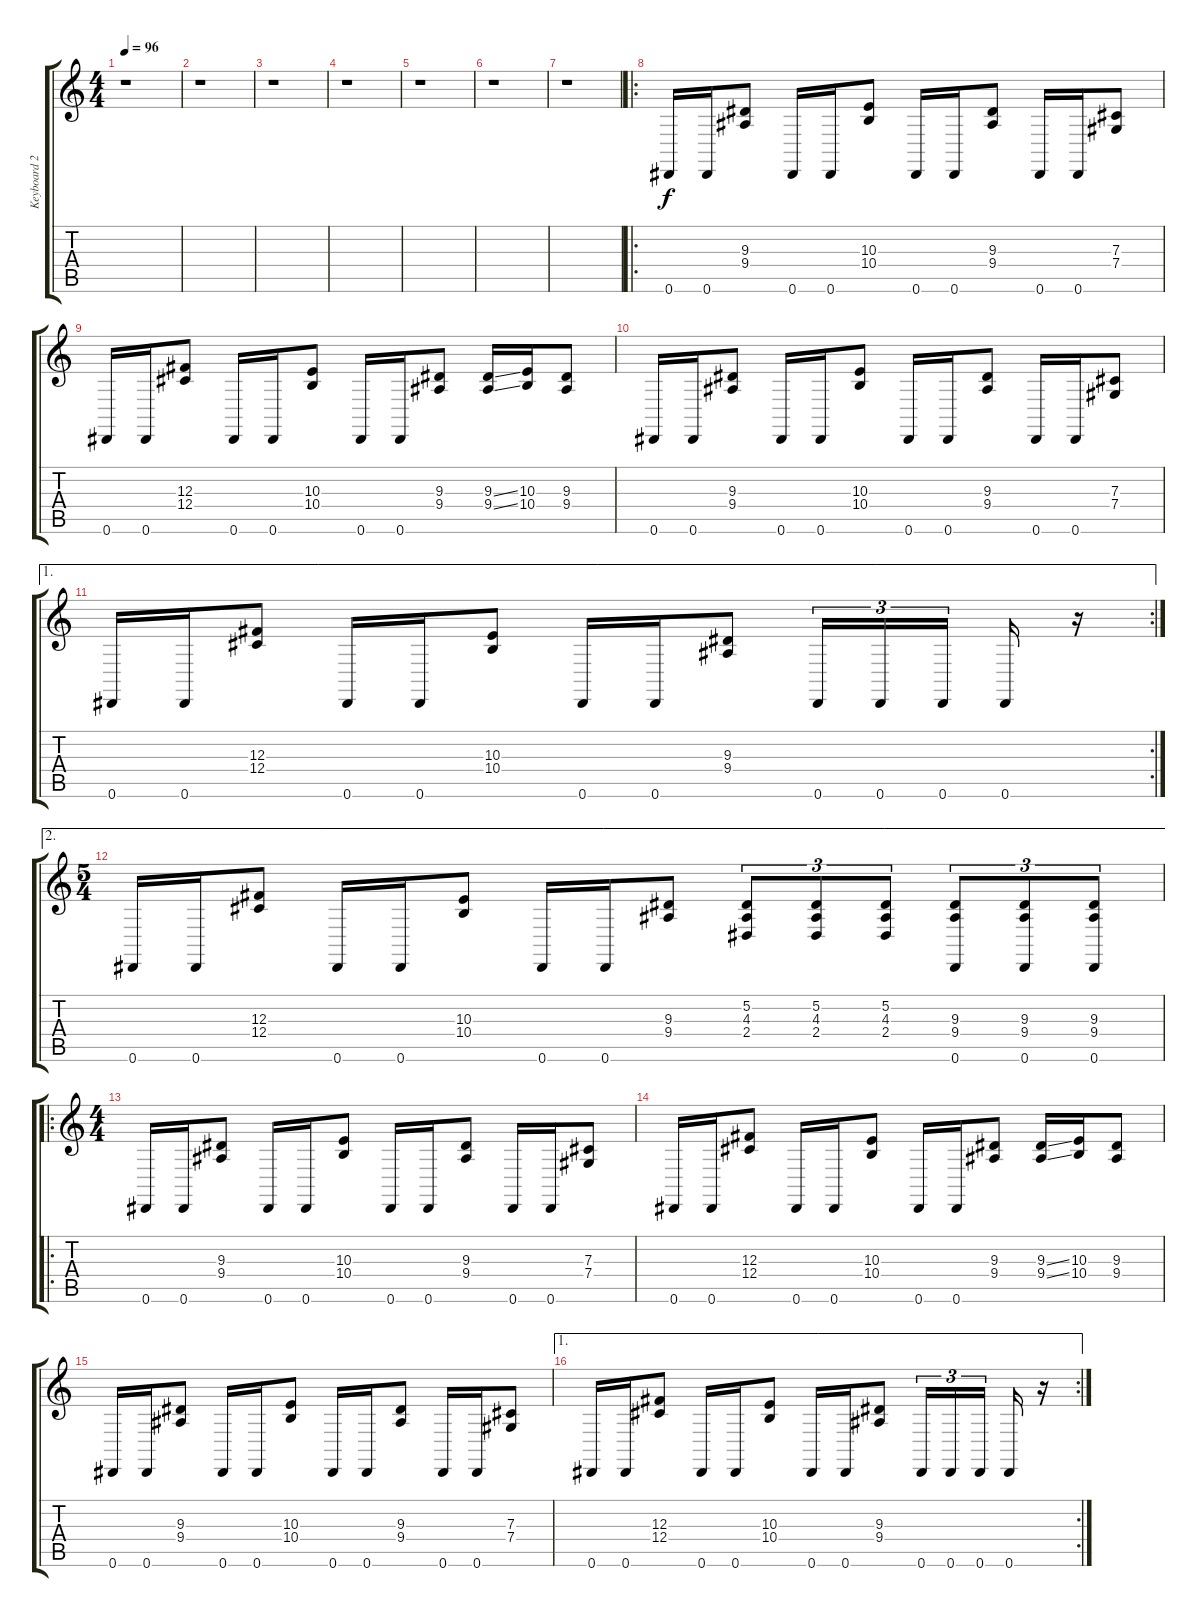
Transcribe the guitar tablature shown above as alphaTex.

\track ("Keyboard 2" "Keyboard 2") {instrument stringensemble1}
\staff {score tabs}
\tuning (Eb4 Bb3 Gb3 Db3 Ab2 Eb2) {hide}
\ts (4 4)
\tempo 96
\clef g2
\ks c
r.1{dy f} |
r.1 |
r.1 |
r.1 |
r.1 |
r.1 |
r.1 |
\ro
0.6.16 0.6.16 (9.3 9.4).8 0.6.16 0.6.16 (10.3 10.4).8 0.6.16 0.6.16 (9.3 9.4).8 0.6.16 0.6.16 (7.3 7.4).8 |
0.6.16 0.6.16 (12.3 12.4).8 0.6.16 0.6.16 (10.3 10.4).8 0.6.16 0.6.16 (9.3 9.4).8 (9.3{ss} 9.4{ss}).16 (10.3 10.4).16 (9.3 9.4).8 |
0.6.16 0.6.16 (9.3 9.4).8 0.6.16 0.6.16 (10.3 10.4).8 0.6.16 0.6.16 (9.3 9.4).8 0.6.16 0.6.16 (7.3 7.4).8 |
\ae 1
\rc 2
0.6.16 0.6.16 (12.3 12.4).8 0.6.16 0.6.16 (10.3 10.4).8 0.6.16 0.6.16 (9.3 9.4).8 0.6.16{tu (3 2)} 0.6.16{tu (3 2)} 0.6.16{tu (3 2) beam splitsecondary} 0.6.16 r.16 |
\ae 2
\ts (5 4)
0.6.16 0.6.16 (12.3 12.4).8 0.6.16 0.6.16 (10.3 10.4).8 0.6.16 0.6.16 (9.3 9.4).8 (5.2 4.3 2.4).8{tu (3 2)} (5.2 4.3 2.4).8{tu (3 2)} (5.2 4.3 2.4).8{tu (3 2)} (9.3 9.4 0.6).8{tu (3 2)} (9.3 9.4 0.6).8{tu (3 2)} (9.3 9.4 0.6).8{tu (3 2)} |
\ro
\ts (4 4)
0.6.16 0.6.16 (9.3 9.4).8 0.6.16 0.6.16 (10.3 10.4).8 0.6.16 0.6.16 (9.3 9.4).8 0.6.16 0.6.16 (7.3 7.4).8 |
0.6.16 0.6.16 (12.3 12.4).8 0.6.16 0.6.16 (10.3 10.4).8 0.6.16 0.6.16 (9.3 9.4).8 (9.3{ss} 9.4{ss}).16 (10.3 10.4).16 (9.3 9.4).8 |
0.6.16 0.6.16 (9.3 9.4).8 0.6.16 0.6.16 (10.3 10.4).8 0.6.16 0.6.16 (9.3 9.4).8 0.6.16 0.6.16 (7.3 7.4).8 |
\ae 1
\rc 2
0.6.16 0.6.16 (12.3 12.4).8 0.6.16 0.6.16 (10.3 10.4).8 0.6.16 0.6.16 (9.3 9.4).8 0.6.16{tu (3 2)} 0.6.16{tu (3 2)} 0.6.16{tu (3 2) beam splitsecondary} 0.6.16 r.16
